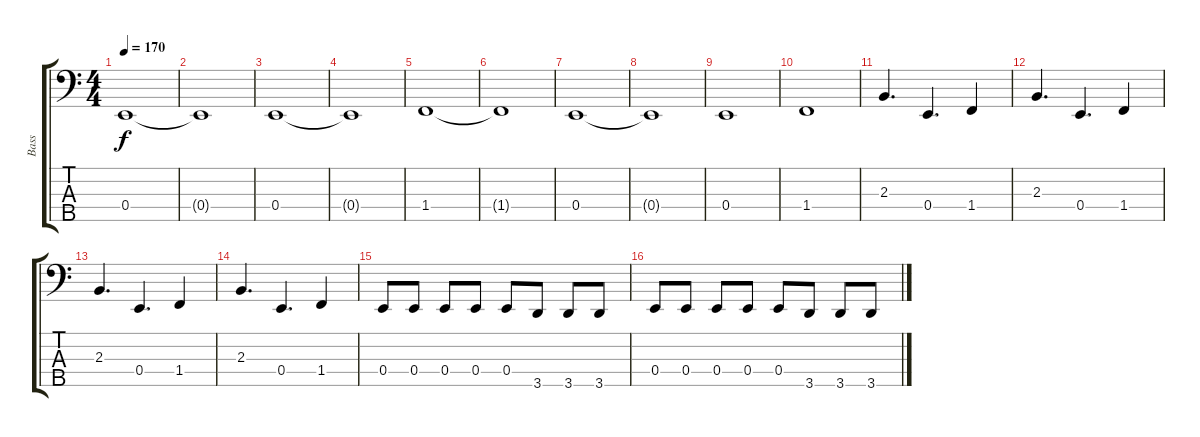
\track ("Bass" "Bass") {instrument electricbassfinger}
\staff {score tabs}
\tuning (G2 D2 A1 E1 B0) {hide}
\ts (4 4)
\tempo 170
\clef f4
\ks c
0.4{t}.1{dy f} |
0.4{t}.1 |
0.4.1 |
0.4{t}.1 |
1.4.1 |
1.4{t}.1 |
0.4.1 |
0.4{t}.1 |
0.4.1 |
1.4.1 |
2.3.4{d} 0.4.4{d} 1.4.4 |
2.3.4{d} 0.4.4{d} 1.4.4 |
2.3.4{d} 0.4.4{d} 1.4.4 |
2.3.4{d} 0.4.4{d} 1.4.4 |
0.4.8 0.4.8 0.4.8 0.4.8 0.4.8 3.5.8 3.5.8 3.5.8 |
0.4.8 0.4.8 0.4.8 0.4.8 0.4.8 3.5.8 3.5.8 3.5.8
